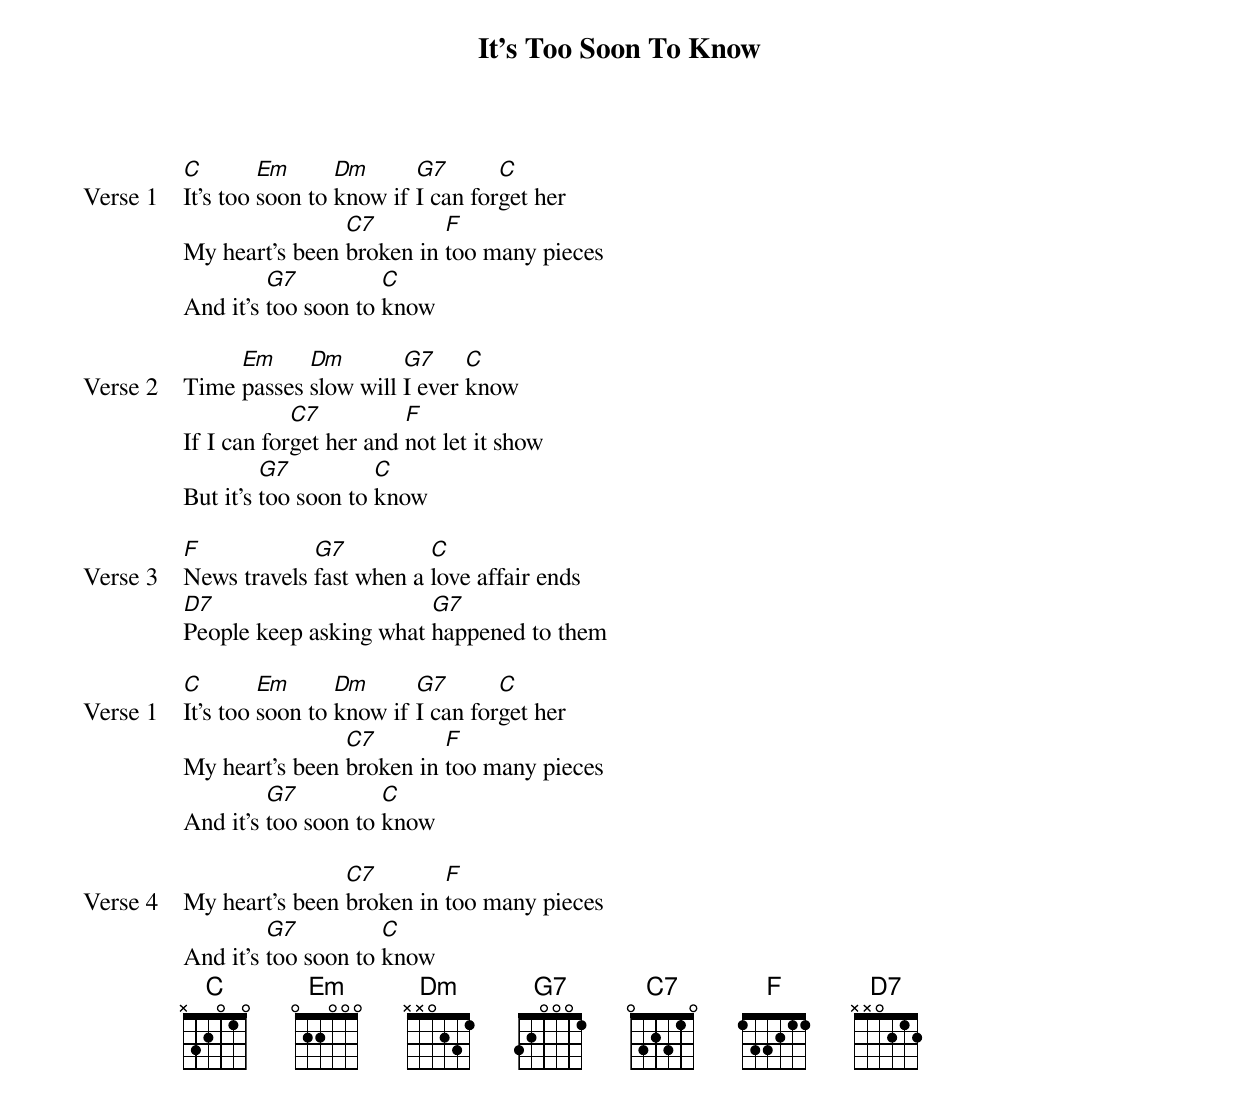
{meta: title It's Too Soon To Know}
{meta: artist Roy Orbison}
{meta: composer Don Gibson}

{start_of_verse: Verse 1}
[C]It's too [Em]soon to [Dm]know if [G7]I can for[C]get her
My heart's been [C7]broken in [F]too many pieces
And it's [G7]too soon to [C]know
{end_of_verse}

{start_of_verse: Verse 2}
Time [Em]passes [Dm]slow will [G7]I ever [C]know
If I can for[C7]get her and [F]not let it show
But it's [G7]too soon to [C]know
{end_of_verse}

{start_of_verse: Verse 3}
[F]News travels [G7]fast when a [C]love affair ends
[D7]People keep asking what [G7]happened to them
{end_of_verse}

{start_of_verse: Verse 1}
[C]It's too [Em]soon to [Dm]know if [G7]I can for[C]get her
My heart's been [C7]broken in [F]too many pieces
And it's [G7]too soon to [C]know
{end_of_verse}

{start_of_verse: Verse 4}
My heart's been [C7]broken in [F]too many pieces
And it's [G7]too soon to [C]know
{end_of_verse}
